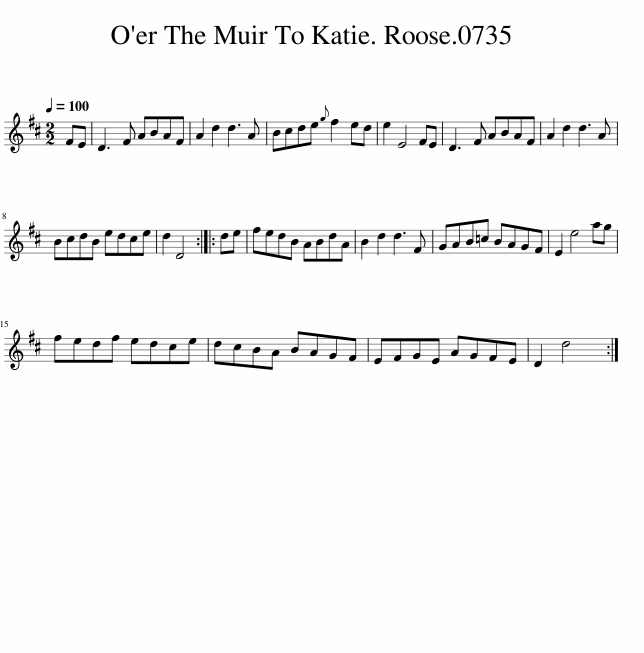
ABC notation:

X:1
L:1/8
Q:1/4=100
M:2/2
I:linebreak $
K:D
V:1 treble
V:1
 FE | D3 F ABAF | A2 d2 d3 A | Bcde{g} f2 ed | e2 E4 FE | %5
 D3 F ABAF | A2 d2 d3 A |$ BcdB edce | d2 D4 :: de | %10
 fedB ABdA | B2 d2 d3 F | GAB=c BAGF | E2 e4 ag |$ fedf edce | %15
 dcBA BAGF | EFGE AGFE | D2 d4 :| %18
